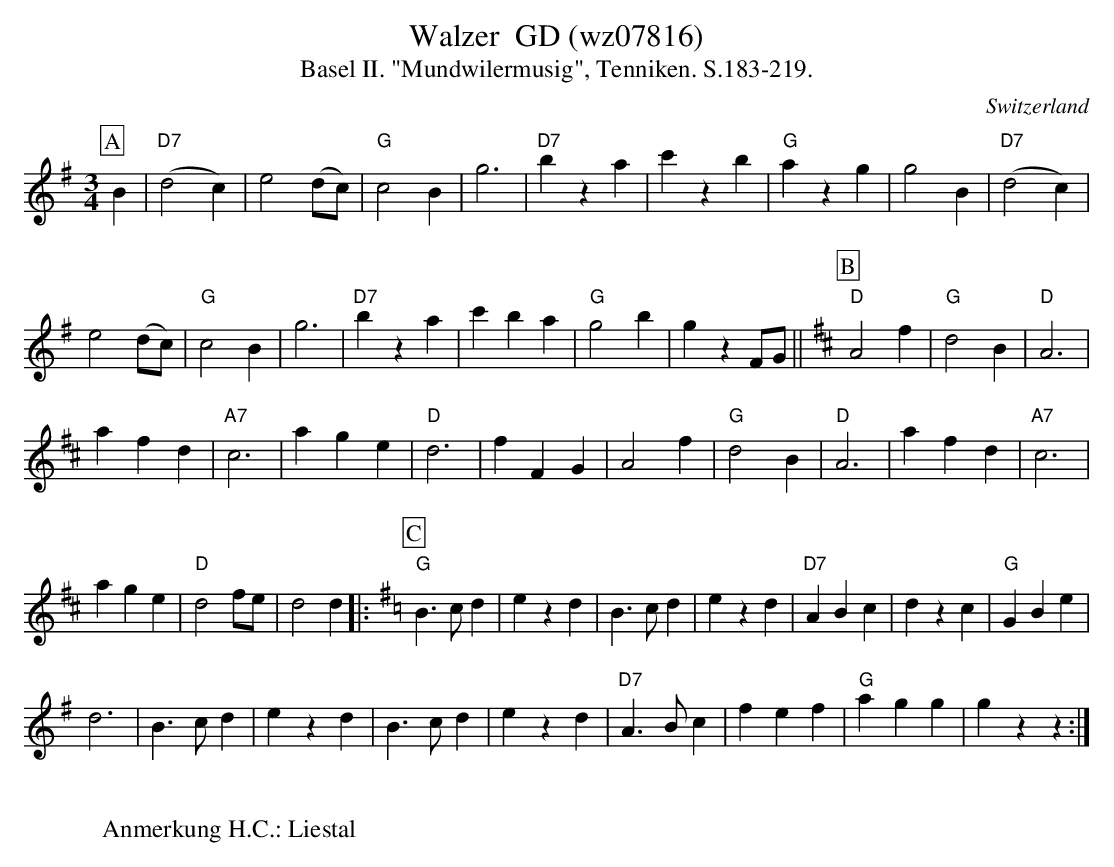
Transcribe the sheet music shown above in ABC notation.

X:1
T:Walzer  GD (wz07816)
T: Basel II. "Mundwilermusig", Tenniken. S.183-219.
M:3/4
L:1/4
O:Switzerland
K:G major
[P:A] B |("D7"d2c) | e2(d/c/) | "G"c2B | g3 | "D7"bza | c'zb | "G"azg | g2B | ("D7"d2c) |
e2(d/c/) | "G"c2B | g3 | "D7"bza | c'ba | "G"g2b | gzF/G/ || [K:D] [P:B] "D"A2f | "G"d2B | "D"A3 |
afd | "A7"c3 | age | "D"d3 | fFG | A2f | "G"d2B | "D"A3 | afd | "A7"c3 |
age | "D"d2f/e/ | d2d |: [K:G]  [P:C] "G"B>cd | ezd | B>cd | ezd | "D7"ABc | dzc | "G"GBe |
d3 | B>cd | ezd | B>cd | ezd | "D7"A>Bc | fef | "G"agg | gzz :|
W:
W:Anmerkung H.C.: Liestal
